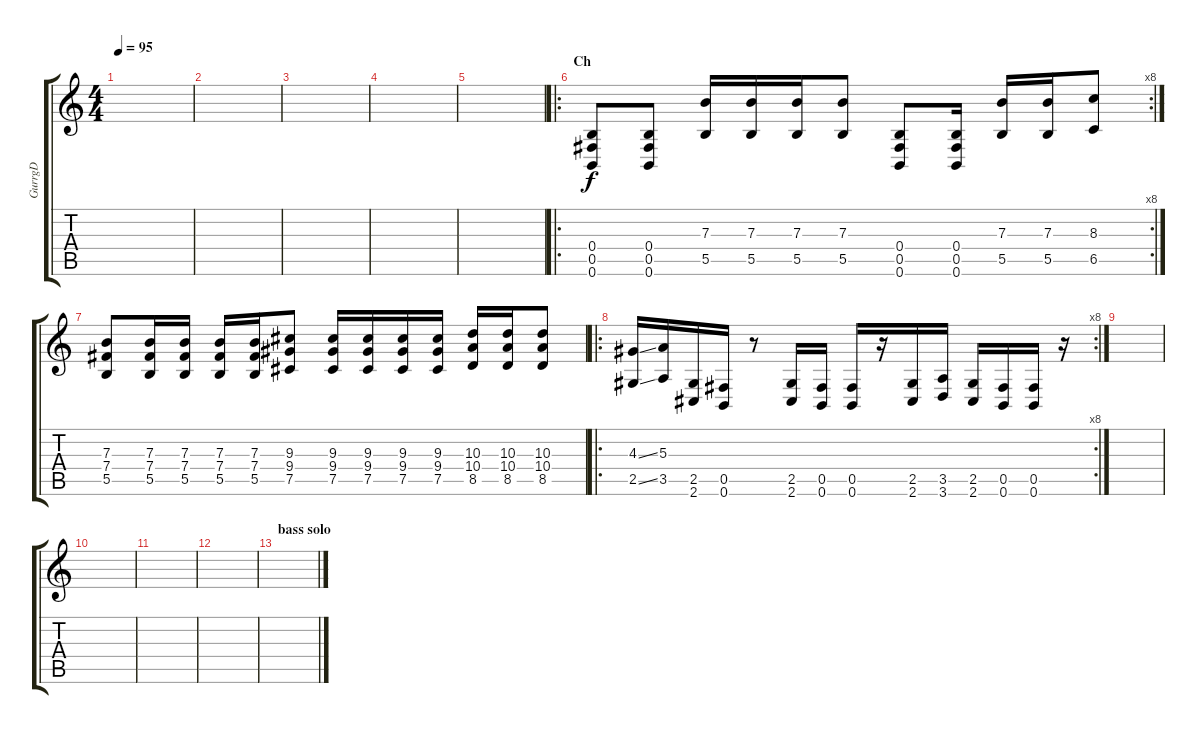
\track ("GurrgD" "GurrgD") {instrument overdrivenguitar}
\staff {score tabs}
\tuning (Db4 Ab3 E3 B2 Gb2 B1) {hide}
\ts (4 4)
\tempo 95
\clef g2
\ks c
|
|
|
|
|
\ro
\rc 8
\section ("" "Ch")
(0.4 0.5 0.6).8 (0.4 0.5 0.6).8 (7.3 5.5).16 (7.3 5.5).16 (7.3 5.5).16 (7.3 5.5).8 (0.4 0.5 0.6).8 (0.4 0.5 0.6).16 (7.3 5.5).16 (7.3 5.5).16 (8.3 6.5).8 |
(7.3 7.4 5.5).8 (7.3 7.4 5.5).16 (7.3 7.4 5.5).16 (7.3 7.4 5.5).16 (7.3 7.4 5.5).16 (9.3 9.4 7.5).8 (9.3 9.4 7.5).16 (9.3 9.4 7.5).16 (9.3 9.4 7.5).16 (9.3 9.4 7.5).16 (10.3 10.4 8.5).16 (10.3 10.4 8.5).16 (10.3 10.4 8.5).8 |
\ro
\rc 8
(4.3{ss} 2.5{ss}).16 (5.3 3.5).16 (2.5 2.6).16 (0.5 0.6).16 r.8 (2.5 2.6).16 (0.5 0.6).16 (0.5 0.6).16 r.16 (2.5 2.6).16 (3.5 3.6).16 (2.5 2.6).16 (0.5 0.6).16 (0.5 0.6).16 r.16 |
|
|
|
|
\section ("" "bass solo")
